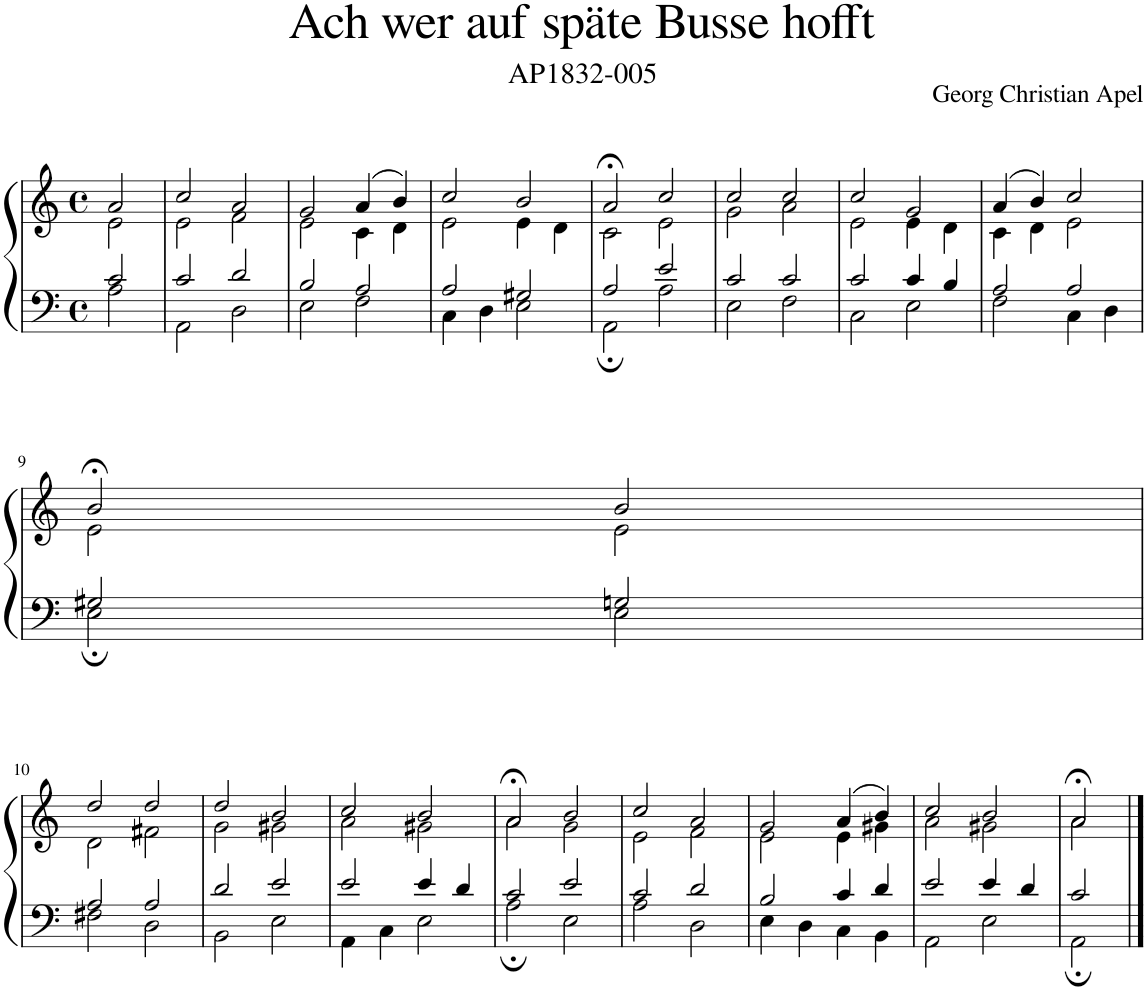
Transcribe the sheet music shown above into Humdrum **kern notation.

**kern	**kern
*part1	*part1
*staff2	*staff1
*I"Piano	*
*I'Pno.	*
*clefF4	*clefG2
*k[]	*k[]
*M4/4	*M4/4
*met(c)	*met(c)
=1	=1
*^	*^
2c/	2A\	2a/	2e\
=2	=2	=2	=2
2c/	2AA\	2cc/	2e\
2d/	2D\	2a/	2f\
=3	=3	=3	=3
2B/	2E\	2g/	2e\
2A/	2F\	(4a/	4c\
.	.	4b/)	4d\
=4	=4	=4	=4
2A/	4C\	2cc/	2e\
.	4D\	.	.
2G#X/	2E\	2b/	4e\
.	.	.	4d\
=5	=5	=5	=5
2A/	2AA;\	2a;</	2c\
2e/	2A\	2cc/	2e\
=6	=6	=6	=6
2c/	2E\	2cc/	2g\
2c/	2F\	2cc/	2a\
=7	=7	=7	=7
2c/	2C\	2cc/	2e\
4c/	2E\	2g/	4e\
4B/	.	.	4d\
=8	=8	=8	=8
2A/	2F\	(4a/	4c\
.	.	4b/)	4d\
2A/	4C\	2cc/	2e\
.	4D\	.	.
!!LO:LB:g=z	!!
=9	=9	=9	=9
2G#X/	2E;\	2b;</	2e\
2Gn/	2E\	2b/	2e\
!!LO:LB:g=z	!!
=10	=10	=10	=10
2A/	2F#X\	2dd/	2d\
2A/	2D\	2dd/	2f#X\
=11	=11	=11	=11
2d/	2BB\	2dd/	2g\
2e/	2E\	2b/	2g#X\
=12	=12	=12	=12
2e/	4AA\	2cc/	2a\
.	4C\	.	.
4e/	2E\	2b/	2g#X\
4d/	.	.	.
=13	=13	=13	=13
2c/	2A;\	2a;</	2a\
2e/	2E\	2b/	2g\
=14	=14	=14	=14
2c/	2A\	2cc/	2e\
2d/	2D\	2a/	2f\
=15	=15	=15	=15
2B/	4E\	2g/	2e\
.	4D\	.	.
4c/	4C\	(4a/	4e\
4d/	4BB\	4b/)	4g#X\
=16	=16	=16	=16
2e/	2AA\	2cc/	2a\
4e/	2E\	2b/	2g#X\
4d/	.	.	.
=17	=17	=17	=17
2c/	2AA;\	2a;</	2a\
*v	*v	*	*
*	*v	*v
==	==
*-	*-
